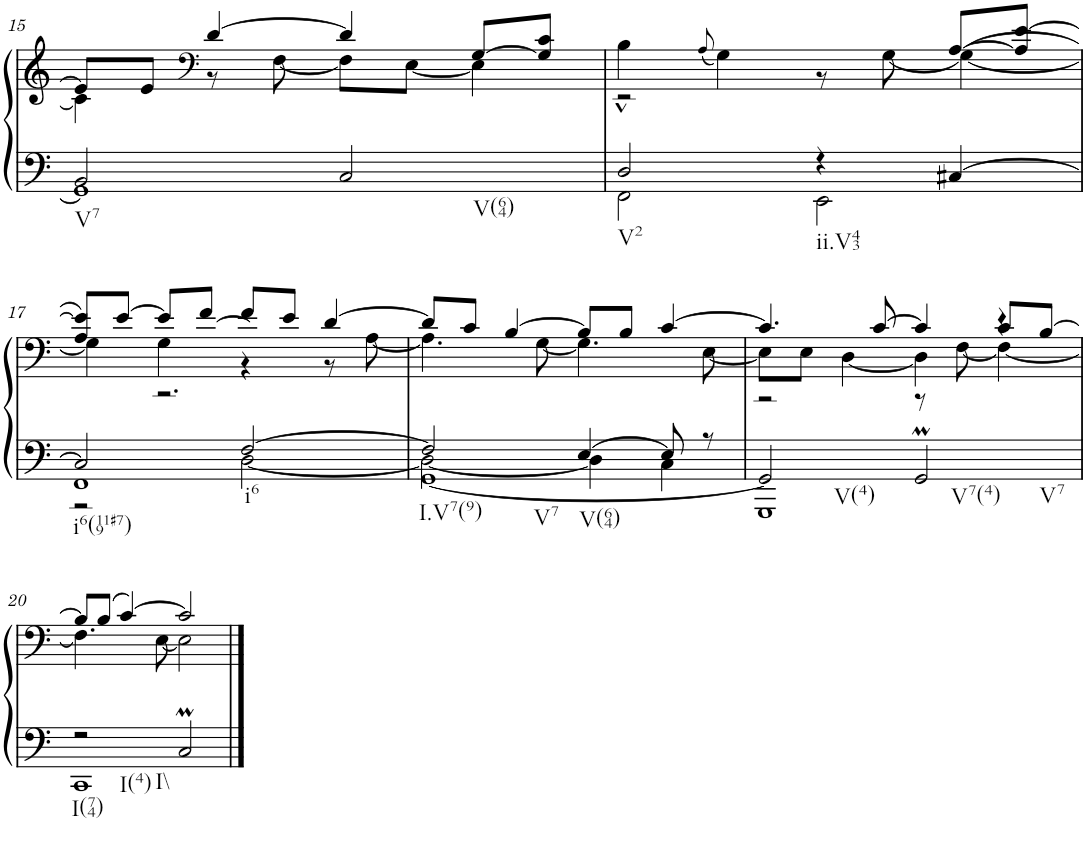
**kern	**kern
*part1	*part1
*staff2	*staff1
*I"Clavecin	*
!!LO:PB:g=z
*clefF4	*clefG2
*k[]	*k[]
*M4/4	*M4/4
*met(c)	*met(c)
=15	=15
*^	*^
!LO:TX:b:t=V7	!	!	!
2BB/	1GG]	8e/L]	4c\]
.	.	8e/J	.
*	*	*clefF4	*
.	.	[4d/	8r
.	.	.	[8F\
!LO:TX:b:t=V(64)	!	!	!
2C/	.	4d/]	8F\L]
.	.	.	[8E\J
.	.	[8G/L	4E\]
.	.	8G/] 8c/J	.
=16	=16	=16	=16
!LO:TX:b:t=V2	!	!	!
2D/	2FF\	4B^^\	2r
.	.	(<8qA/	.
.	.	4G\)	.
!LO:TX:b:t=ii.V43	!	!	!
4r	2EE\	4ryy	8r
.	.	.	[8G\
[4C#X/	.	[8A/L	(>4G\_
.	.	8A/] [8e/J	.
!!LO:LB:g=z
=17	=17	=17	=17
*	*^	*	*^
!LO:TX:b:t=i6(119#7)	!	!	!	!	!
2C#/]	1FF	2r	8e/L])	4G\]	4A/
.	.	.	[8e/J	.	.
.	.	.	8e/L]	4G\	2.r
.	.	.	[8f/J	.	.
!LO:TX:b:t=i6	!	!	!	!	!
[2F/	.	[2D\	8f/L]	4r	.
.	.	.	8e/J	.	.
.	.	.	[4d/	8r	.
.	.	.	.	[8A\	.
*	*	*	*	*v	*v
=18	=18	=18	=18	=18
!LO:TX:b:t=I.V7(9)	!	!	!	!
!LO:TX:b:t=V7	!	!	!	!
2F/]	[1GG	2D\_	8d/L]	4.A\]
.	.	.	8c/J	.
.	.	.	[4B/	.
.	.	.	.	[8G\
!LO:TX:b:t=V(64)	!	!	!	!
[4E/	.	4D\]	8B/L]	4.G\]
.	.	.	8B/J	.
8E/]	.	4C\	[4c/	.
8r	.	.	.	[8E\
*	*v	*v	*	*
=19	=19	=19	=19
*	*	*	*^
!LO:TX:b:t=V(4)	!	!	!	!
2GG/]	1GGG	4.c/]	8E\L]	2r
.	.	.	8E\J	.
.	.	.	[4D\	.
.	.	[8c/	.	.
!LO:TX:b:t=V7(4)	!	!	!	!
!LO:TX:b:t=V7	!	!	!	!
2GGM/	.	4c/]	4D\]	8r
.	.	.	.	[8F\
.	.	8c/L	4r	4F\_
.	.	[8B/J	.	.
*	*	*	*v	*v
!!LO:LB:g=z
=20	=20	=20	=20
!LO:TX:b:t=I(74)	!	!	!
!LO:TX:b:t=I(4)	!	!	!
!LO:TX:b:t=I\\	!	!	!
2r	1CC	8B/L]	4.F\]
.	.	(>8B/J	.
.	.	[4c/)	.
.	.	.	[8E\
2CM/	.	2c/]	2E\]
*v	*v	*	*
*	*v	*v
==	==
*-	*-
